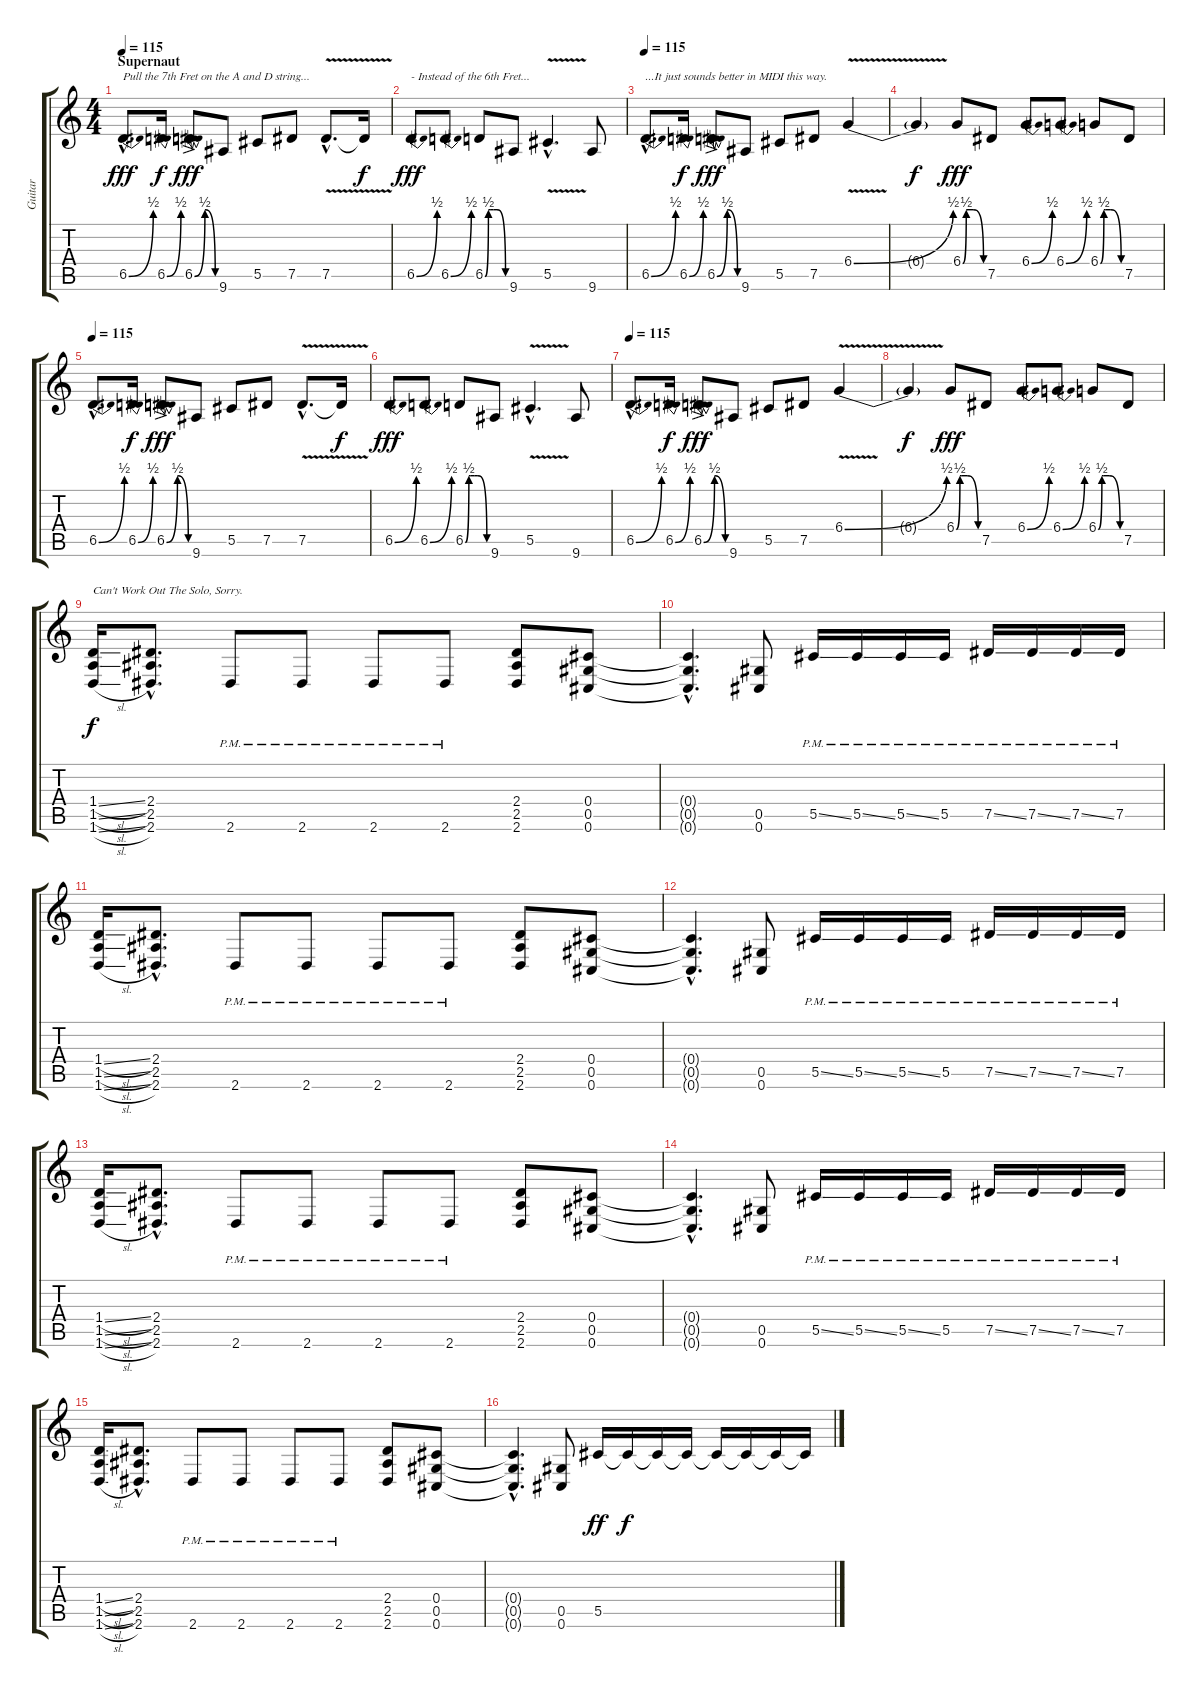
\track ("Guitar" "Guitar") {instrument overdrivenguitar}
\staff {score tabs}
\tuning (Eb4 Bb3 Gb3 Db3 Ab2 Db2) {hide}
\ts (4 4)
\section ("" "Supernaut")
\tempo 115
\clef g2
\ks c
6.5{be (bend 0 0 60 2) hac}.8{d txt "Pull the 7th Fret on the A and D string..." dy fff} 6.5{be (bend 0 0 60 2)}.16{dy f} 6.5{be (bendrelease 0 0 10 2 30 2 60 0) ac}.8{dy fff} 9.6.8 5.5.8 7.5.8 7.5{v hac}.8{d} 7.5{t}.16{dy f} |
6.5{be (bend 0 0 60 2)}.8{txt "- Instead of the 6th Fret..." dy fff} 6.5{be (bend 0 0 60 2)}.8 6.5{be (custom 0 0 10 2 15 2 25 2 35 2 60 0)}.8 9.6.8 5.5{v hac}.4{d} 9.6.8 |
\tempo 115
6.5{be (bend 0 0 60 2) hac}.8{d txt "...It just sounds better in MIDI this way."} 6.5{be (bend 0 0 60 2)}.16{dy f} 6.5{be (bendrelease 0 0 10 2 30 2 60 0) ac}.8{dy fff} 9.6.8 5.5.8 7.5.8 6.4{be (bend 0 0 60 2) v}.4 |
6.4{t}.4{dy f} 6.4{be (custom 0 0 10 2 15 2 30 2 60 0)}.8{dy fff} 7.5.8 6.4{be (bend 0 0 60 2)}.8 6.4{be (bend 0 0 60 2)}.8 6.4{be (custom 0 0 10 2 15 2 30 2 60 0)}.8 7.5.8 |
\tempo 115
6.5{be (bend 0 0 60 2) hac}.8{d} 6.5{be (bend 0 0 60 2)}.16{dy f} 6.5{be (bendrelease 0 0 10 2 30 2 60 0) ac}.8{dy fff} 9.6.8 5.5.8 7.5.8 7.5{v hac}.8{d} 7.5{t}.16{dy f} |
6.5{be (bend 0 0 60 2)}.8{dy fff} 6.5{be (bend 0 0 60 2)}.8 6.5{be (custom 0 0 10 2 15 2 25 2 35 2 60 0)}.8 9.6.8 5.5{v hac}.4{d} 9.6.8 |
\tempo 115
6.5{be (bend 0 0 60 2) hac}.8{d} 6.5{be (bend 0 0 60 2)}.16{dy f} 6.5{be (bendrelease 0 0 10 2 30 2 60 0) ac}.8{dy fff} 9.6.8 5.5.8 7.5.8 6.4{be (bend 0 0 60 2) v}.4 |
6.4{t}.4{dy f} 6.4{be (custom 0 0 10 2 15 2 30 2 60 0)}.8{dy fff} 7.5.8 6.4{be (bend 0 0 60 2)}.8 6.4{be (bend 0 0 60 2)}.8 6.4{be (custom 0 0 10 2 15 2 30 2 60 0)}.8 7.5.8 |
(1.4{sl} 1.5{sl} 1.6{sl}).16{txt "Can't Work Out The Solo, Sorry." dy f} (2.4{hac} 2.5{hac} 2.6{hac}).8{d} 2.6{pm}.8 2.6{pm}.8 2.6{pm}.8 2.6{pm}.8 (2.4 2.5 2.6).8 (0.4 0.5 0.6).8 |
(0.4{hac t} 0.5{hac t} 0.6{hac t}).4{d} (0.5 0.6).8 5.5{ss pm}.16 5.5{ss pm}.16 5.5{ss pm}.16 5.5{pm}.16 7.5{ss pm}.16 7.5{ss pm}.16 7.5{ss pm}.16 7.5{pm}.16 |
(1.4{sl} 1.5{sl} 1.6{sl}).16 (2.4{hac} 2.5{hac} 2.6{hac}).8{d} 2.6{pm}.8 2.6{pm}.8 2.6{pm}.8 2.6{pm}.8 (2.4 2.5 2.6).8 (0.4 0.5 0.6).8 |
(0.4{hac t} 0.5{hac t} 0.6{hac t}).4{d} (0.5 0.6).8 5.5{ss pm}.16 5.5{ss pm}.16 5.5{ss pm}.16 5.5{pm}.16 7.5{ss pm}.16 7.5{ss pm}.16 7.5{ss pm}.16 7.5{pm}.16 |
(1.4{sl} 1.5{sl} 1.6{sl}).16 (2.4{hac} 2.5{hac} 2.6{hac}).8{d} 2.6{pm}.8 2.6{pm}.8 2.6{pm}.8 2.6{pm}.8 (2.4 2.5 2.6).8 (0.4 0.5 0.6).8 |
(0.4{hac t} 0.5{hac t} 0.6{hac t}).4{d} (0.5 0.6).8 5.5{ss pm}.16 5.5{ss pm}.16 5.5{ss pm}.16 5.5{pm}.16 7.5{ss pm}.16 7.5{ss pm}.16 7.5{ss pm}.16 7.5{pm}.16 |
(1.4{sl} 1.5{sl} 1.6{sl}).16 (2.4{hac} 2.5{hac} 2.6{hac}).8{d} 2.6{pm}.8 2.6{pm}.8 2.6{pm}.8 2.6{pm}.8 (2.4 2.5 2.6).8 (0.4 0.5 0.6).8 |
(0.4{hac t} 0.5{hac t} 0.6{hac t}).4{d} (0.5 0.6).8 5.5.16{dy ff} 5.5{t}.16{dy f} 5.5{t}.16 5.5{t}.16 5.5{t}.16 5.5{t}.16 5.5{t}.16 5.5{t}.16
